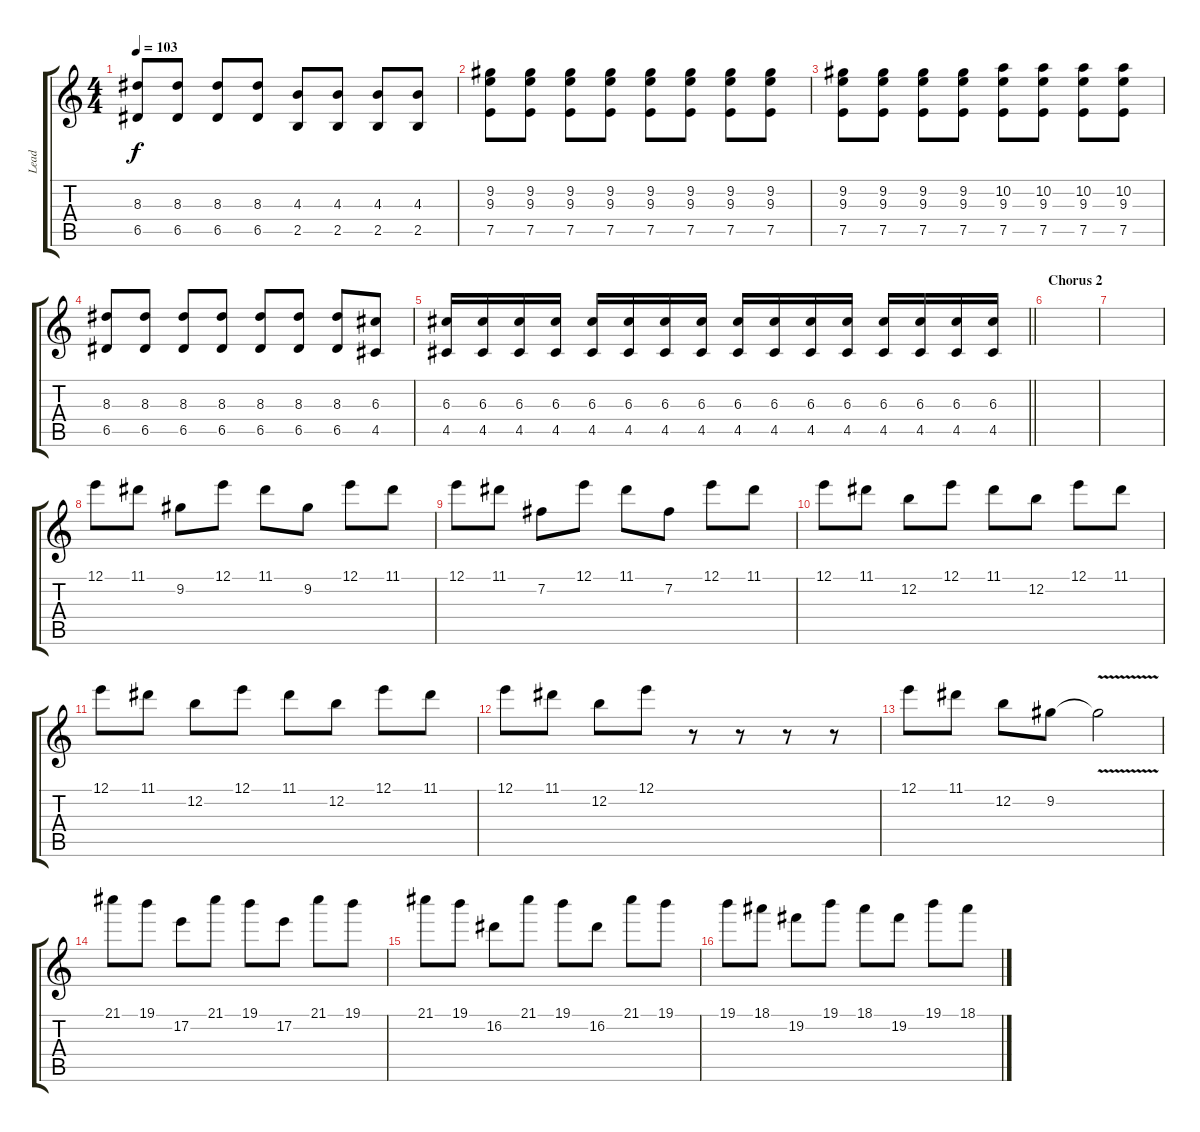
\track ("Lead" "Lead") {instrument electricguitarclean}
\staff {score tabs}
\tuning (E4 B3 G3 D3 A2 E2) {hide}
\ts (4 4)
\tempo 103
\clef g2
\ks c
(8.3 6.5).8{dy f} (8.3 6.5).8 (8.3 6.5).8 (8.3 6.5).8 (4.3 2.5).8 (4.3 2.5).8 (4.3 2.5).8 (4.3 2.5).8 |
(9.2 9.3 7.5).8 (9.2 9.3 7.5).8 (9.2 9.3 7.5).8 (9.2 9.3 7.5).8 (9.2 9.3 7.5).8 (9.2 9.3 7.5).8 (9.2 9.3 7.5).8 (9.2 9.3 7.5).8 |
(9.2 9.3 7.5).8 (9.2 9.3 7.5).8 (9.2 9.3 7.5).8 (9.2 9.3 7.5).8 (10.2 9.3 7.5).8 (10.2 9.3 7.5).8 (10.2 9.3 7.5).8 (10.2 9.3 7.5).8 |
(8.3 6.5).8 (8.3 6.5).8 (8.3 6.5).8 (8.3 6.5).8 (8.3 6.5).8 (8.3 6.5).8 (8.3 6.5).8 (6.3 4.5).8 |
\barLineRight lightlight
(6.3 4.5).16 (6.3 4.5).16 (6.3 4.5).16 (6.3 4.5).16 (6.3 4.5).16 (6.3 4.5).16 (6.3 4.5).16 (6.3 4.5).16 (6.3 4.5).16 (6.3 4.5).16 (6.3 4.5).16 (6.3 4.5).16 (6.3 4.5).16 (6.3 4.5).16 (6.3 4.5).16 (6.3 4.5).16 |
\section ("" "Chorus 2")
|
|
12.1.8 11.1.8 9.2.8 12.1.8 11.1.8 9.2.8 12.1.8 11.1.8 |
12.1.8 11.1.8 7.2.8 12.1.8 11.1.8 7.2.8 12.1.8 11.1.8 |
12.1.8 11.1.8 12.2.8 12.1.8 11.1.8 12.2.8 12.1.8 11.1.8 |
12.1.8 11.1.8 12.2.8 12.1.8 11.1.8 12.2.8 12.1.8 11.1.8 |
12.1.8 11.1.8 12.2.8 12.1.8 r.8 r.8 r.8 r.8 |
12.1.8 11.1.8 12.2.8 9.2.8 9.2{v t}.2 |
21.1.8 19.1.8 17.2.8 21.1.8 19.1.8 17.2.8 21.1.8 19.1.8 |
21.1.8 19.1.8 16.2.8 21.1.8 19.1.8 16.2.8 21.1.8 19.1.8 |
19.1.8 18.1.8 19.2.8 19.1.8 18.1.8 19.2.8 19.1.8 18.1.8
